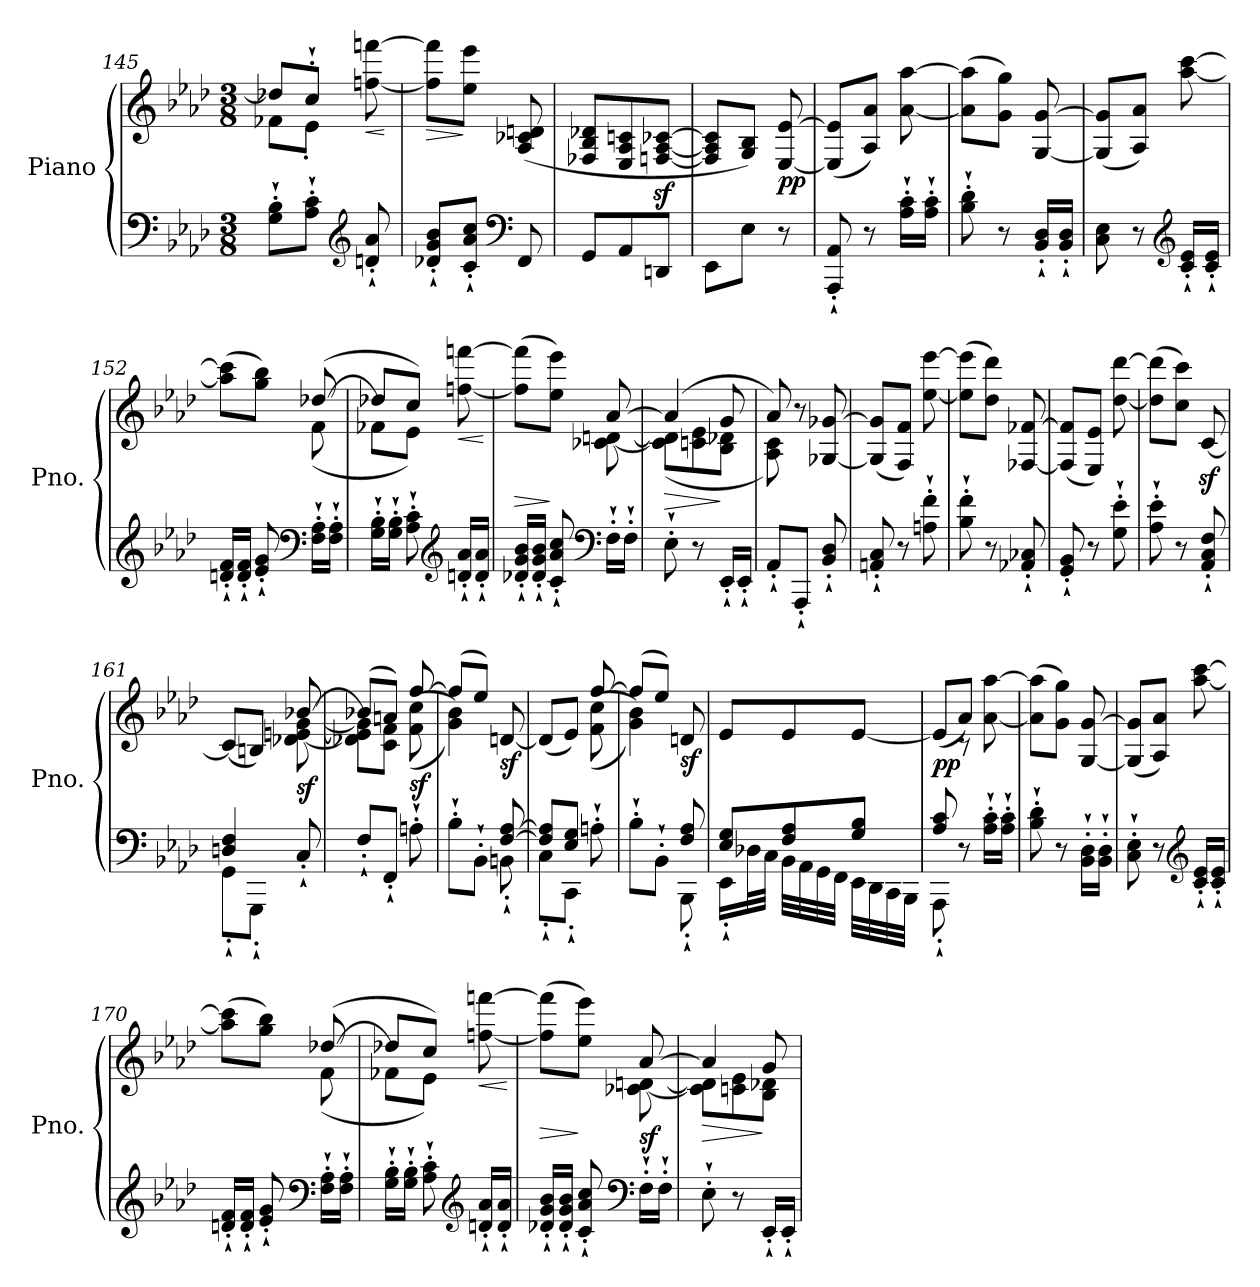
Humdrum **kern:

**kern	**kern	**dynam
*part1	*part1	*part1
*staff2	*staff1	*staff1/2
*I"Piano	*	*
*I'Pno.	*	*
*clefF4	*clefG2	*
*k[b-e-a-d-]	*k[b-e-a-d-]	*
*M3/8	*M3/8	*
=145	=145	=145
*	*^	*
8G\'` 8B-\'`L	8dd-X/L]	8f-X\L	.
8A-\'` 8c\'`J	8cc'`/J	8e-'\J	.
*clefG2	*	*	*
!	!	!	!LO:HP:b
8dn/'` 8a-/'`	[8ffn\ [8fffn\	8ryy	<
*	*v	*v	*
.	.	[
!!LO:LB:g=z
=146	=146	=146
!	!	!LO:HP:b
8d-X/'` 8g/'` 8b-/'`L	8ffn\] 8fffn\]L	>
8c/'` 8a-/'` 8cc/'`J	8ee-\ 8eee-\J	]
*clefF4	*	*
!	!	!LO:DY:b
8FF/	(8A-/ 8c-X/ 8dn/	other-dynamics
=147	=147	=147
8GG/L	8F-X/ 8B-/ 8d-X/L	.
8AA-/	8E-/ 8A-/ 8cn/	.
8DDn/J	[8Fn/z< [8A-/z< [8c-X/z<J	.
=148	=148	=148
8EE-\L	8F/] 8A-/] 8c-/]L	.
8E-\J	8G/ 8B-/J)	.
!	!	!LO:DY:b
8r	[8E-/ [8e-/	pp
=149	=149	=149
8AAA-/'` 8AA-/'`	(8E-/] 8e-/]L	.
8r	8A-/ 8a-/J)	.
16A-\'` 16c\'`LL	[8a-\ [8aa-\	.
16A-\'` 16c\'`JJ	.	.
=150	=150	=150
8B-\'` 8d-\'`	(8a-\] 8aa-\]L	.
8r	8g\ 8gg\J)	.
16BB-/'` 16D-/'`LL	[8G/ [8g/	.
16BB-/'` 16D-/'`JJ	.	.
=151	=151	=151
8C\ 8E-\	(8G/] 8g/]L	.
8r	8A-/ 8a-/J)	.
*clefG2	*	*
16c/'` 16e-/'`LL	[8aa-\ [8ccc\	.
16c/'` 16e-/'`JJ	.	.
!!LO:LB:g=z
=152	=152	=152
*	*^	*
16dn/'` 16f/'`LL	(8aa-\] 8ccc\]L	4ryy	.
16d/'` 16f/'`JJ	.	.	.
8e-/'` 8g/'`	8gg\ 8bb-\J)	.	.
*clefF4	*	*	*
16F\'` 16A-\'`LL	([8dd-X/	(8f\	.
16F\'` 16A-\'`JJ	.	.	.
=153	=153	=153	=153
16G\'` 16B-\'`LL	8dd-X/L]	8f-X\L	.
16G\'` 16B-\'`JJ	.	.	.
8A-\'` 8c\'`	8cc/J)	8e-\J)	.
*clefG2	*	*	*
!	!	!	!LO:HP:b
16dn/'` 16a-/'`LL	[8ffn\ [8fffn\	8ryy	<
16d/'` 16a-/'`JJ	.	.	.
*	*v	*v	*
.	.	[
=154	=154	=154
!	!	!LO:HP:b
*	*^	*
16d-X/'` 16g/'` 16b-/'`LL	(>8ff\] 8fff\]L	4ryy	>
16d-/'` 16g/'` 16b-/'`JJ	.	.	.
8c/'` 8a-/'` 8cc/'`	8ee-\ 8eee-\J)	.	]
*clefF4	*	*	*
16F'`\LL	[8a-/	[8c-X\ [8dn\	.
16F'`\JJ	.	.	.
=155	=155	=155	=155
!	!	!	!LO:HP:b
8E-'`\	(4a-/]	(8c-\] 8d\]L	>
8r	.	8cn\ 8e-\	.
16EE-'`/LL	8g/	8B-\ 8d-X\J	]
16EE-'`/JJ	.	.	.
=156	=156	=156	=156
8AA-'`/L	8a-/)	8A-\ 8c\)	.
8AAA-'`/J	8r	4ryy	.
8BB-/'` 8D-/'`	[8G-X/ [8g-X/	.	.
*	*v	*v	*
!!LO:LB:g=z
=157	=157	=157
8AAn/'` 8C/'`	(8G-/] 8g-/]L	.
8r	8F/ 8f/J)	.
8An\'` 8f\'`	[8ee-\ [8eee-\	.
=158	=158	=158
8B-\'` 8f\'`	(8ee-\] 8eee-\]L	.
8r	8dd-\ 8ddd-\J)	.
8AA-X/'` 8C-X/'`	[8F-X/ [8f-X/	.
=159	=159	=159
8GG/'` 8BB-/'`	(8F-/] 8f-/]L	.
8r	8E-/ 8e-/J)	.
8G\'` 8e-\'`	[8dd-\ [8ddd-\	.
=160	=160	=160
8A-\'` 8e-\'`	(8dd-\] 8ddd-\]L	.
8r	8cc\ 8ccc\J)	.
8AA-/'` 8C/'` 8F/'`	[8cz</	.
=161	=161	=161
*^	*^	*
4Dn/ 4F/	8GG'`\L	(8c/L]	4ryy	.
.	8GGG'`\J	8Bn/J)	.	.
!	!	!	!	!LO:DY:b
8C'`/	8ryy	[8b-X/	[8d-X\ [8en\ [8g\	sf
*v	*v	*	*	*
=162	=162	=162	=162
8F'`/L	(8b-X/L]	8d-X\] 8e\] 8g\]L	.
8FF'`/J	8an/J)	8c\ 8f\J	.
!	!	!	!LO:DY:b
8An'`\	[8ff/	((8f\ 8cc\	sf
=163	=163	=163	=163
*^	*	*	*
4ryy	8B-'`\L	(>8ff/L]	4g\ 4b-\))	.
.	8BB-'`\J	8ee-/J)	.	.
!	!	!	!	!LO:DY:b
[8F/ [8A-/	8BBn'`\	[8dn/	8ryy	sf
!!LO:LB:g=z	!!
=164	=164	=164	=164	=164
8F/] 8A-/]L	8C'`\L	(8d/L]	4ryy	.
8E-/ 8G/J	8CC'`\J	8e-/J)	.	.
8ryy	8An'`\	[8ff/	((8f\ 8cc\	.
=165	=165	=165	=165	=165
4ryy	8B-'`\L	(>8ff/L]	4g\ 4b-\))	.
.	8BB-'`\J	8ee-/J)	.	.
!	!	!	!	!LO:DY:b
8F/ 8A-/	8BBB-'`\	8dn/	8ryy	sf
=166	=166	=166	=166	=166
!	!	!	!	!LO:DY:b
*	*	*v	*v	*
8E-/ 8G/L	16EE-'`\LL	8e-/L	other-dynamics
.	32D-X\L	.	.
.	32C\JJJ	.	.
8F/ 8A-/	32BB-\LLL	8e-/	.
.	32AA-\	.	.
.	32GG\	.	.
.	32FF\JJJ	.	.
8G/ 8B-/J	32EE-\LLL	[8e-/J	.
.	32DD-\	.	.
.	32CC\	.	.
.	32BBB-\JJJ	.	.
=167	=167	=167	=167
*	*	*^	*
!	!	!	!	!LO:DY:b
8A-/ 8c/	8AAA-'`\	(8e-/L]	8ryy	pp
4ryy	8r	8a-/J)	8r	.
.	16A-\'` 16c\'`LL	[8a-\ [8aa-\	8ryy	.
.	16A-\'` 16c\'`JJ	.	.	.
*v	*v	*	*	*
*	*v	*v	*
=168	=168	=168
8B-\'` 8d-\'`	(8a-\] 8aa-\]L	.
8r	8g\ 8gg\J)	.
16BB-\'` 16D-\'`LL	[8G/ [8g/	.
16BB-\'` 16D-\'`JJ	.	.
!!LO:PB:g=z
=169	=169	=169
8C\'` 8E-\'`	(8G/] 8g/]L	.
8r	8A-/ 8a-/J)	.
*clefG2	*	*
16c/'` 16e-/'`LL	[8aa-\ [8ccc\	.
16c/'` 16e-/'`JJ	.	.
!!LO:PB:g=z
=170	=170	=170
*	*^	*
16dn/'` 16f/'`LL	(>8aa-\] 8ccc\]L	4ryy	.
16d/'` 16f/'`JJ	.	.	.
8e-/'` 8g/'`	8gg\ 8bb-\J)	.	.
*clefF4	*	*	*
16F\'` 16A-\'`LL	(>[8dd-X/	(8f\	.
16F\'` 16A-\'`JJ	.	.	.
=171	=171	=171	=171
16G\'` 16B-\'`LL	8dd-X/L]	8f-X\L	.
16G\'` 16B-\'`JJ	.	.	.
8A-\'` 8c\'`	8cc/J)	8e-\J)	.
*clefG2	*	*	*
!	!	!	!LO:HP:b
16dn/'` 16a-/'`LL	[8ffn\ [8fffn\	8ryy	<
16d/'` 16a-/'`JJ	.	.	.
*	*v	*v	*
.	.	[
=172	=172	=172
!	!	!LO:HP:b
*	*^	*
16d-X/'` 16g/'` 16b-/'`LL	(>8ff\] 8fff\]L	4ryy	>
16d-/'` 16g/'` 16b-/'`JJ	.	.	.
8c/'` 8a-/'` 8cc/'`	8ee-\ 8eee-\J)	.	]
*clefF4	*	*	*
!	!	!	!LO:DY:b
16F'`\LL	[8a-/	[8c-X\ [8dn\	sf
16F'`\JJ	.	.	.
=173	=173	=173	=173
!	!	!	!LO:HP:b
8E-'`\	4a-/]	8c-\] 8d\]L	>
8r	.	8cn\ 8e-\	.
16EE-'`/LL	8g/	8B-\ 8d-X\J	]
16EE-'`/JJ	.	.	.
*	*v	*v	*
=	=	=
*-	*-	*-
